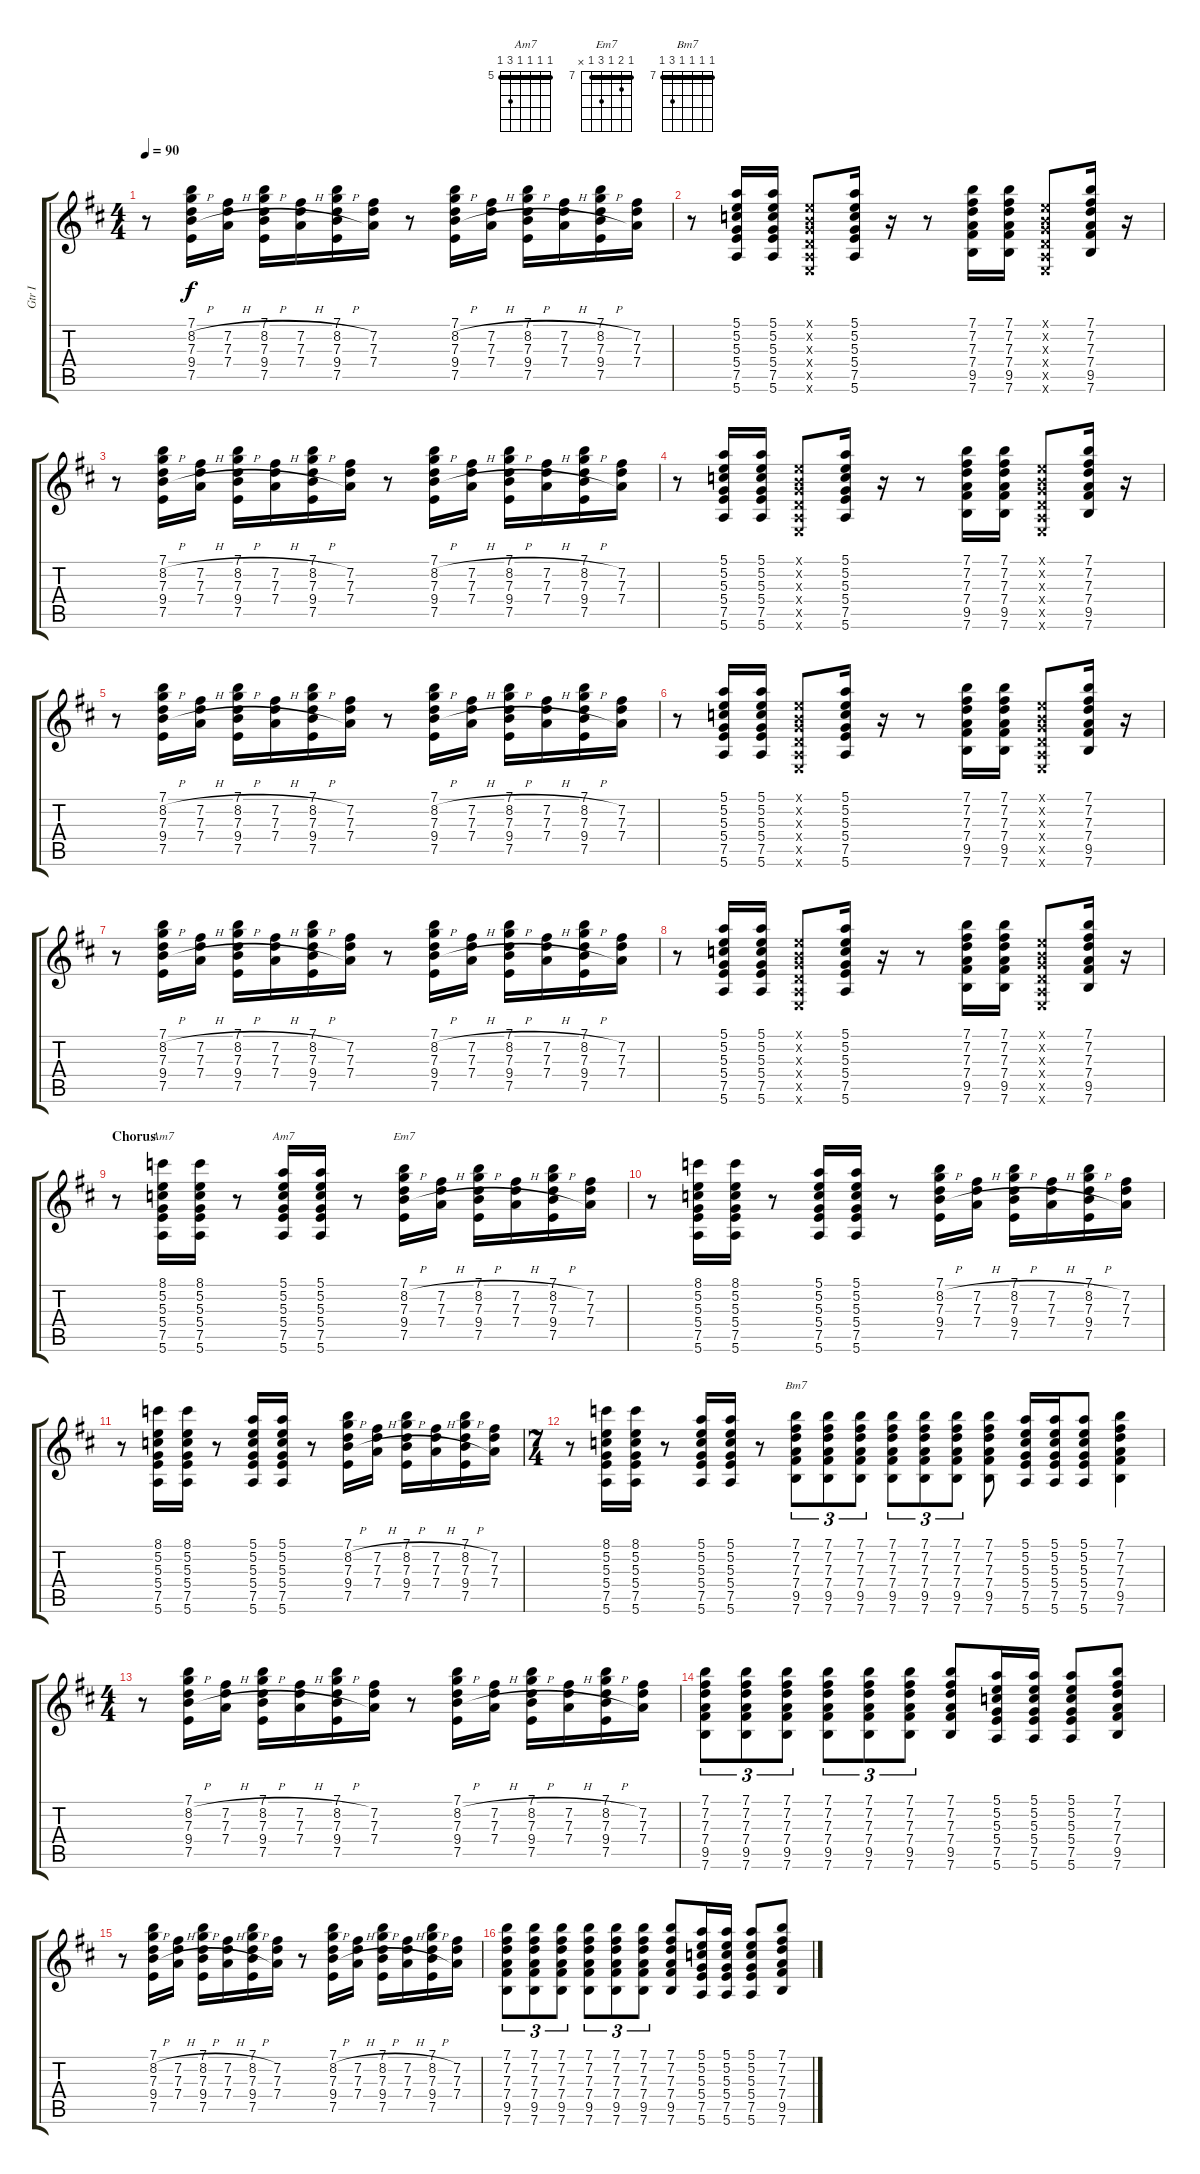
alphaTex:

\track ("Gtr I" "Gtr I") {instrument electricguitarclean}
\staff {score tabs}
\tuning (E4 B3 G3 D3 A2 E2) {hide}
\chord ("Am7" 8 5 5 5 7 5) {firstfret 5 barre 5}
\chord ("Am7" 5 5 5 5 7 5) {firstfret 5 barre 5}
\chord ("Em7" 7 8 7 9 7 x) {firstfret 7 barre 7}
\chord ("Bm7" 7 7 7 7 9 7) {firstfret 7 barre 7}
\ts (4 4)
\tempo 90
\clef g2
\ks bminor
r.8{dy f} (7.1 8.2{h} 7.3 9.4{h} 7.5).16 (7.2{h} 7.3 7.4{h}).16 (7.1 8.2{h} 7.3 9.4{h} 7.5).16 (7.2{h} 7.3 7.4{h}).16 (7.1 8.2{h} 7.3 9.4{h} 7.5).16 (7.2 7.3 7.4).16 r.8 (7.1 8.2{h} 7.3 9.4{h} 7.5).16 (7.2{h} 7.3 7.4{h}).16 (7.1 8.2{h} 7.3 9.4{h} 7.5).16 (7.2{h} 7.3 7.4{h}).16 (7.1 8.2{h} 7.3 9.4{h} 7.5).16 (7.2 7.3 7.4).16 |
r.8 (5.1 5.2 5.3 5.4 7.5 5.6).16 (5.1 5.2 5.3 5.4 7.5 5.6).16 (0.1{x} 0.2{x} 0.3{x} 0.4{x} 0.5{x} 0.6{x}).8 (5.1 5.2 5.3 5.4 7.5 5.6).16 r.16 r.8 (7.1 7.2 7.3 7.4 9.5 7.6).16 (7.1 7.2 7.3 7.4 9.5 7.6).16 (0.1{x} 0.2{x} 0.3{x} 0.4{x} 0.5{x} 0.6{x}).8 (7.1 7.2 7.3 7.4 9.5 7.6).16 r.16 |
r.8 (7.1 8.2{h} 7.3 9.4{h} 7.5).16 (7.2{h} 7.3 7.4{h}).16 (7.1 8.2{h} 7.3 9.4{h} 7.5).16 (7.2{h} 7.3 7.4{h}).16 (7.1 8.2{h} 7.3 9.4{h} 7.5).16 (7.2 7.3 7.4).16 r.8 (7.1 8.2{h} 7.3 9.4{h} 7.5).16 (7.2{h} 7.3 7.4{h}).16 (7.1 8.2{h} 7.3 9.4{h} 7.5).16 (7.2{h} 7.3 7.4{h}).16 (7.1 8.2{h} 7.3 9.4{h} 7.5).16 (7.2 7.3 7.4).16 |
r.8 (5.1 5.2 5.3 5.4 7.5 5.6).16 (5.1 5.2 5.3 5.4 7.5 5.6).16 (0.1{x} 0.2{x} 0.3{x} 0.4{x} 0.5{x} 0.6{x}).8 (5.1 5.2 5.3 5.4 7.5 5.6).16 r.16 r.8 (7.1 7.2 7.3 7.4 9.5 7.6).16 (7.1 7.2 7.3 7.4 9.5 7.6).16 (0.1{x} 0.2{x} 0.3{x} 0.4{x} 0.5{x} 0.6{x}).8 (7.1 7.2 7.3 7.4 9.5 7.6).16 r.16 |
r.8 (7.1 8.2{h} 7.3 9.4{h} 7.5).16 (7.2{h} 7.3 7.4{h}).16 (7.1 8.2{h} 7.3 9.4{h} 7.5).16 (7.2{h} 7.3 7.4{h}).16 (7.1 8.2{h} 7.3 9.4{h} 7.5).16 (7.2 7.3 7.4).16 r.8 (7.1 8.2{h} 7.3 9.4{h} 7.5).16 (7.2{h} 7.3 7.4{h}).16 (7.1 8.2{h} 7.3 9.4{h} 7.5).16 (7.2{h} 7.3 7.4{h}).16 (7.1 8.2{h} 7.3 9.4{h} 7.5).16 (7.2 7.3 7.4).16 |
r.8 (5.1 5.2 5.3 5.4 7.5 5.6).16 (5.1 5.2 5.3 5.4 7.5 5.6).16 (0.1{x} 0.2{x} 0.3{x} 0.4{x} 0.5{x} 0.6{x}).8 (5.1 5.2 5.3 5.4 7.5 5.6).16 r.16 r.8 (7.1 7.2 7.3 7.4 9.5 7.6).16 (7.1 7.2 7.3 7.4 9.5 7.6).16 (0.1{x} 0.2{x} 0.3{x} 0.4{x} 0.5{x} 0.6{x}).8 (7.1 7.2 7.3 7.4 9.5 7.6).16 r.16 |
r.8 (7.1 8.2{h} 7.3 9.4{h} 7.5).16 (7.2{h} 7.3 7.4{h}).16 (7.1 8.2{h} 7.3 9.4{h} 7.5).16 (7.2{h} 7.3 7.4{h}).16 (7.1 8.2{h} 7.3 9.4{h} 7.5).16 (7.2 7.3 7.4).16 r.8 (7.1 8.2{h} 7.3 9.4{h} 7.5).16 (7.2{h} 7.3 7.4{h}).16 (7.1 8.2{h} 7.3 9.4{h} 7.5).16 (7.2{h} 7.3 7.4{h}).16 (7.1 8.2{h} 7.3 9.4{h} 7.5).16 (7.2 7.3 7.4).16 |
r.8 (5.1 5.2 5.3 5.4 7.5 5.6).16 (5.1 5.2 5.3 5.4 7.5 5.6).16 (0.1{x} 0.2{x} 0.3{x} 0.4{x} 0.5{x} 0.6{x}).8 (5.1 5.2 5.3 5.4 7.5 5.6).16 r.16 r.8 (7.1 7.2 7.3 7.4 9.5 7.6).16 (7.1 7.2 7.3 7.4 9.5 7.6).16 (0.1{x} 0.2{x} 0.3{x} 0.4{x} 0.5{x} 0.6{x}).8 (7.1 7.2 7.3 7.4 9.5 7.6).16 r.16 |
\section ("" "Chorus")
r.8 (8.1 5.2 5.3 5.4 7.5 5.6).16{ch "Am7"} (8.1 5.2 5.3 5.4 7.5 5.6).16 r.8 (5.1 5.2 5.3 5.4 7.5 5.6).16{ch "Am7"} (5.1 5.2 5.3 5.4 7.5 5.6).16 r.8 (7.1 8.2{h} 7.3 9.4{h} 7.5).16{ch "Em7"} (7.2{h} 7.3 7.4{h}).16 (7.1 8.2{h} 7.3 9.4{h} 7.5).16 (7.2{h} 7.3 7.4{h}).16 (7.1 8.2{h} 7.3 9.4{h} 7.5).16 (7.2 7.3 7.4).16 |
r.8 (8.1 5.2 5.3 5.4 7.5 5.6).16 (8.1 5.2 5.3 5.4 7.5 5.6).16 r.8 (5.1 5.2 5.3 5.4 7.5 5.6).16 (5.1 5.2 5.3 5.4 7.5 5.6).16 r.8 (7.1 8.2{h} 7.3 9.4{h} 7.5).16 (7.2{h} 7.3 7.4{h}).16 (7.1 8.2{h} 7.3 9.4{h} 7.5).16 (7.2{h} 7.3 7.4{h}).16 (7.1 8.2{h} 7.3 9.4{h} 7.5).16 (7.2 7.3 7.4).16 |
r.8 (8.1 5.2 5.3 5.4 7.5 5.6).16 (8.1 5.2 5.3 5.4 7.5 5.6).16 r.8 (5.1 5.2 5.3 5.4 7.5 5.6).16 (5.1 5.2 5.3 5.4 7.5 5.6).16 r.8 (7.1 8.2{h} 7.3 9.4{h} 7.5).16 (7.2{h} 7.3 7.4{h}).16 (7.1 8.2{h} 7.3 9.4{h} 7.5).16 (7.2{h} 7.3 7.4{h}).16 (7.1 8.2{h} 7.3 9.4{h} 7.5).16 (7.2 7.3 7.4).16 |
\ts (7 4)
r.8 (8.1 5.2 5.3 5.4 7.5 5.6).16 (8.1 5.2 5.3 5.4 7.5 5.6).16 r.8 (5.1 5.2 5.3 5.4 7.5 5.6).16 (5.1 5.2 5.3 5.4 7.5 5.6).16 r.8 (7.1 7.2 7.3 7.4 9.5 7.6).8{tu (3 2) ch "Bm7"} (7.1 7.2 7.3 7.4 9.5 7.6).8{tu (3 2)} (7.1 7.2 7.3 7.4 9.5 7.6).8{tu (3 2)} (7.1 7.2 7.3 7.4 9.5 7.6).8{tu (3 2)} (7.1 7.2 7.3 7.4 9.5 7.6).8{tu (3 2)} (7.1 7.2 7.3 7.4 9.5 7.6).8{tu (3 2)} (7.1 7.2 7.3 7.4 9.5 7.6).8 (5.1 5.2 5.3 5.4 7.5 5.6).16 (5.1 5.2 5.3 5.4 7.5 5.6).16 (5.1 5.2 5.3 5.4 7.5 5.6).8 (7.1 7.2 7.3 7.4 9.5 7.6).4 |
\ts (4 4)
r.8 (7.1 8.2{h} 7.3 9.4{h} 7.5).16 (7.2{h} 7.3 7.4{h}).16 (7.1 8.2{h} 7.3 9.4{h} 7.5).16 (7.2{h} 7.3 7.4{h}).16 (7.1 8.2{h} 7.3 9.4{h} 7.5).16 (7.2 7.3 7.4).16 r.8 (7.1 8.2{h} 7.3 9.4{h} 7.5).16 (7.2{h} 7.3 7.4{h}).16 (7.1 8.2{h} 7.3 9.4{h} 7.5).16 (7.2{h} 7.3 7.4{h}).16 (7.1 8.2{h} 7.3 9.4{h} 7.5).16 (7.2 7.3 7.4).16 |
(7.1 7.2 7.3 7.4 9.5 7.6).8{tu (3 2)} (7.1 7.2 7.3 7.4 9.5 7.6).8{tu (3 2)} (7.1 7.2 7.3 7.4 9.5 7.6).8{tu (3 2)} (7.1 7.2 7.3 7.4 9.5 7.6).8{tu (3 2)} (7.1 7.2 7.3 7.4 9.5 7.6).8{tu (3 2)} (7.1 7.2 7.3 7.4 9.5 7.6).8{tu (3 2)} (7.1 7.2 7.3 7.4 9.5 7.6).8 (5.1 5.2 5.3 5.4 7.5 5.6).16 (5.1 5.2 5.3 5.4 7.5 5.6).16 (5.1 5.2 5.3 5.4 7.5 5.6).8 (7.1 7.2 7.3 7.4 9.5 7.6).8 |
r.8 (7.1 8.2{h} 7.3 9.4{h} 7.5).16 (7.2{h} 7.3 7.4{h}).16 (7.1 8.2{h} 7.3 9.4{h} 7.5).16 (7.2{h} 7.3 7.4{h}).16 (7.1 8.2{h} 7.3 9.4{h} 7.5).16 (7.2 7.3 7.4).16 r.8 (7.1 8.2{h} 7.3 9.4{h} 7.5).16 (7.2{h} 7.3 7.4{h}).16 (7.1 8.2{h} 7.3 9.4{h} 7.5).16 (7.2{h} 7.3 7.4{h}).16 (7.1 8.2{h} 7.3 9.4{h} 7.5).16 (7.2 7.3 7.4).16 |
(7.1 7.2 7.3 7.4 9.5 7.6).8{tu (3 2)} (7.1 7.2 7.3 7.4 9.5 7.6).8{tu (3 2)} (7.1 7.2 7.3 7.4 9.5 7.6).8{tu (3 2)} (7.1 7.2 7.3 7.4 9.5 7.6).8{tu (3 2)} (7.1 7.2 7.3 7.4 9.5 7.6).8{tu (3 2)} (7.1 7.2 7.3 7.4 9.5 7.6).8{tu (3 2)} (7.1 7.2 7.3 7.4 9.5 7.6).8 (5.1 5.2 5.3 5.4 7.5 5.6).16 (5.1 5.2 5.3 5.4 7.5 5.6).16 (5.1 5.2 5.3 5.4 7.5 5.6).8 (7.1 7.2 7.3 7.4 9.5 7.6).8
